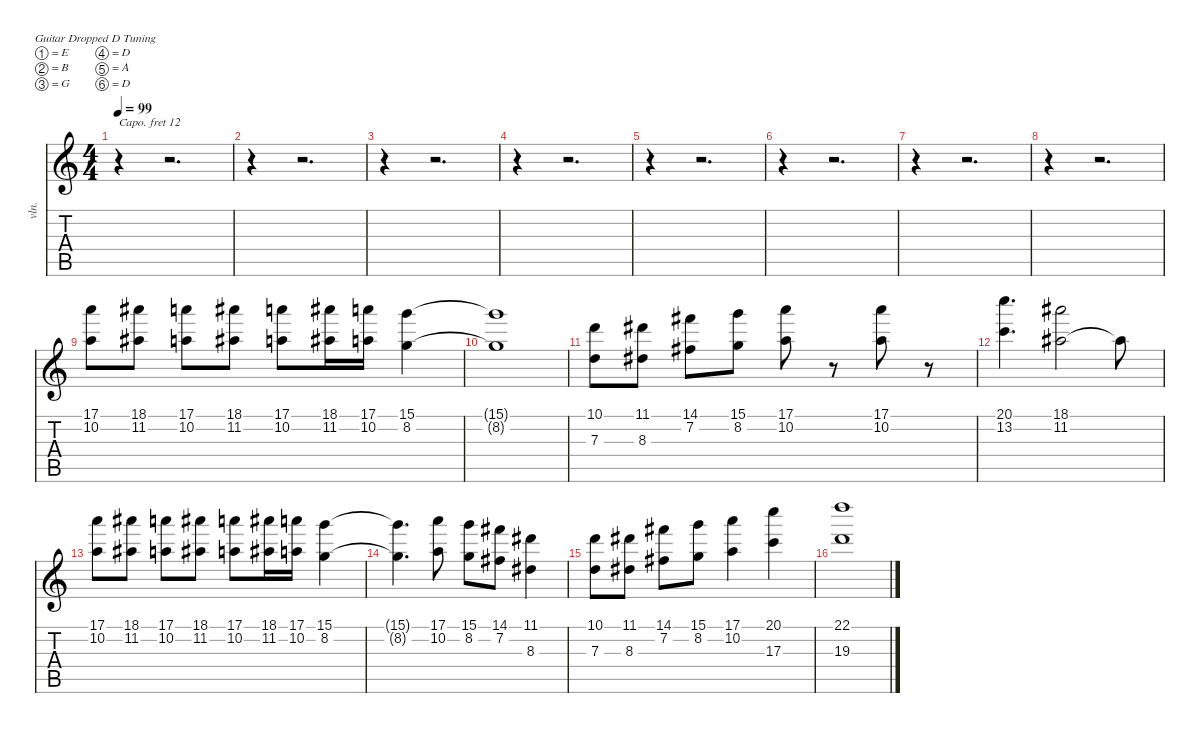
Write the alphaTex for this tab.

\defaultSystemsLayout 4
\hideDynamics
\bracketExtendMode nobrackets
\otherSystemsTrackNameOrientation horizontal
\track ("strings2" "vln.") {instrument synthstrings2}
\staff {score tabs}
\capo 12
\tuning (E4 B3 G3 D3 A2 D2)
\ts (4 4)
\tempo 99
\clef g2
\ks c
r.4{dy f} r.2{d} |
r.4 r.2{d} |
r.4 r.2{d} |
r.4 r.2{d} |
r.4 r.2{d} |
r.4 r.2{d} |
r.4 r.2{d} |
r.4 r.2{d} |
(17.1 10.2).8 (18.1{acc #} 11.2{acc #}).8 (17.1 10.2).8 (18.1{acc #} 11.2{acc #}).8 (17.1 10.2).8 (18.1{acc #} 11.2{acc #}).16 (17.1 10.2).16 (15.1 8.2).4 |
(15.1{t} 8.2{t}).1 |
(10.1 7.3).8 (11.1{acc #} 8.3{acc #}).8 (14.1{acc #} 7.2{acc #}).8 (15.1 8.2).8 (17.1 10.2).8 r.8 (17.1 10.2).8 r.8 |
(20.1 13.2).4{d} (18.1{acc #} 11.2{acc #}).2 11.2{t acc #}.8 |
(17.1 10.2).8 (18.1{acc #} 11.2{acc #}).8 (17.1 10.2).8 (18.1{acc #} 11.2{acc #}).8 (17.1 10.2).8 (18.1{acc #} 11.2{acc #}).16 (17.1 10.2).16 (15.1 8.2).4 |
(15.1{t} 8.2{t}).4{d} (17.1 10.2).8 (15.1 8.2).8 (14.1{acc #} 7.2{acc #}).8 (11.1{acc #} 8.3{acc #}).4 |
(10.1 7.3).8 (11.1{acc #} 8.3{acc #}).8 (14.1{acc #} 7.2{acc #}).8 (15.1 8.2).8 (17.1 10.2).4 (20.1 17.3).4 |
(22.1 19.3).1
